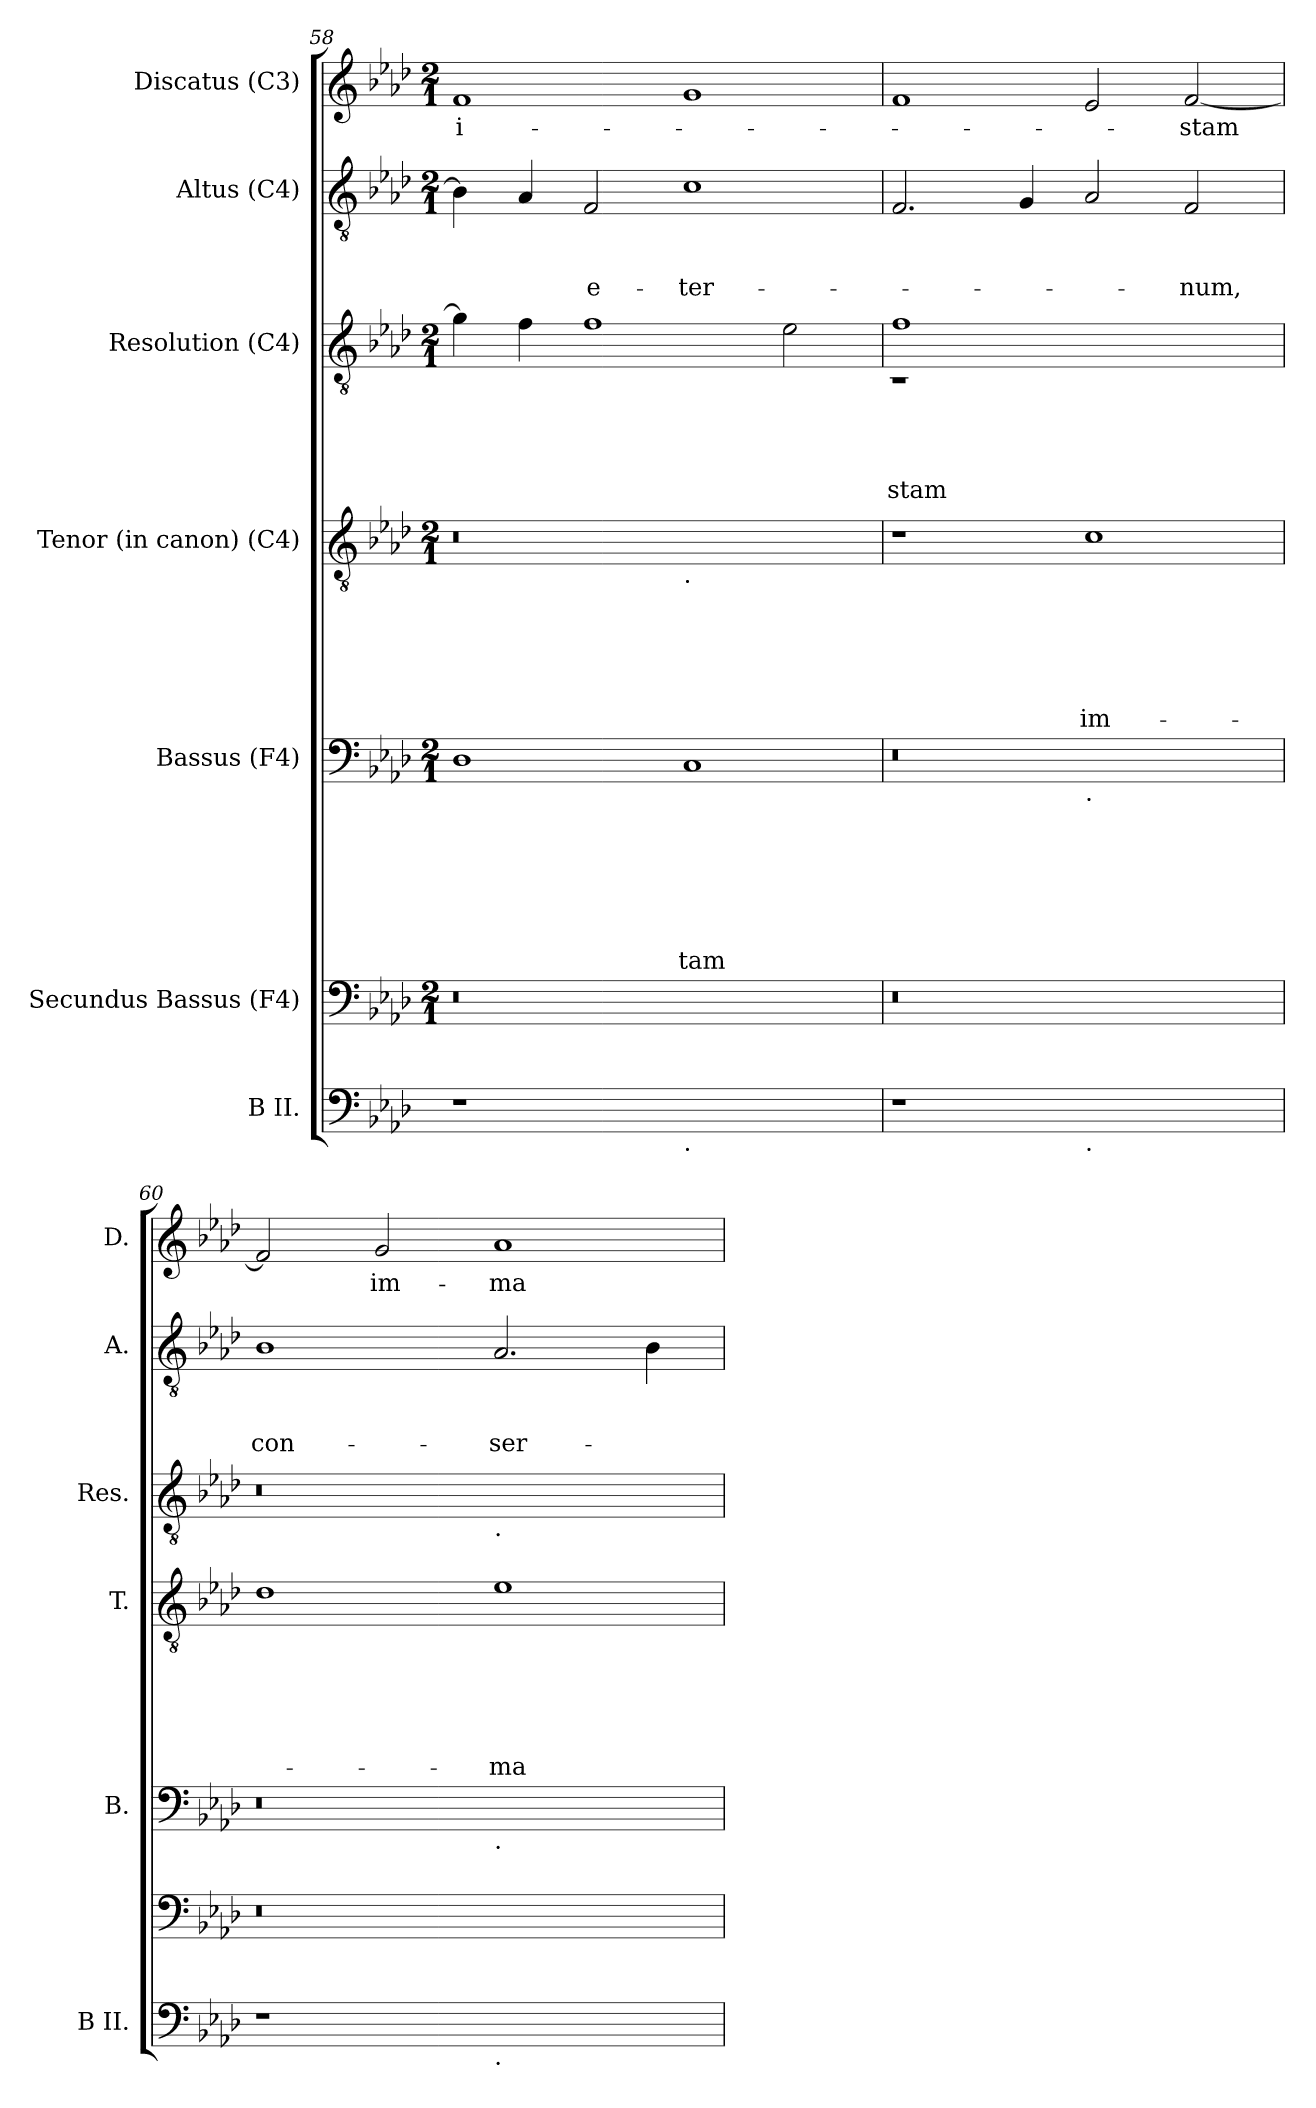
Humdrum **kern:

**kern	**kern	**kern	**text	**text	**text	**text	**text	**text	**text	**kern	**text	**text	**text	**text	**text	**text	**kern	**text	**text	**text	**text	**text	**kern	**text	**text	**text	**kern	**text
*part7	*part6	*part5	*part5	*part5	*part5	*part5	*part5	*part5	*part5	*part4	*part4	*part4	*part4	*part4	*part4	*part4	*part3	*part3	*part3	*part3	*part3	*part3	*part2	*part2	*part2	*part2	*part1	*part1
*staff7	*staff6	*staff5	*staff5	*staff5	*staff5	*staff5	*staff5	*staff5	*staff5	*staff4	*staff4	*staff4	*staff4	*staff4	*staff4	*staff4	*staff3	*staff3	*staff3	*staff3	*staff3	*staff3	*staff2	*staff2	*staff2	*staff2	*staff1	*staff1
*I"B II.	*I"Secundus Bassus (F4)	*I"Bassus (F4)	*	*	*	*	*	*	*	*I"Tenor (in canon) (C4)	*	*	*	*	*	*	*I"Resolution (C4)	*	*	*	*	*	*I"Altus (C4)	*	*	*	*I"Discatus (C3)	*
*I'B II.	*	*I'B.	*	*	*	*	*	*	*	*I'T.	*	*	*	*	*	*	*I'Res.	*	*	*	*	*	*I'A.	*	*	*	*I'D.	*
*clefF4	*clefF4	*clefF4	*	*	*	*	*	*	*	*clefGv2	*	*	*	*	*	*	*clefGv2	*	*	*	*	*	*clefGv2	*	*	*	*clefG2	*
*k[b-e-a-d-]	*k[b-e-a-d-]	*k[b-e-a-d-]	*	*	*	*	*	*	*	*k[b-e-a-d-]	*	*	*	*	*	*	*k[b-e-a-d-]	*	*	*	*	*	*k[b-e-a-d-]	*	*	*	*k[b-e-a-d-]	*
*A-:	*A-:	*A-:	*	*	*	*	*	*	*	*A-:	*	*	*	*	*	*	*A-:	*	*	*	*	*	*A-:	*	*	*	*A-:	*
*	*M2/1	*M2/1	*	*	*	*	*	*	*	*M2/1	*	*	*	*	*	*	*M2/1	*	*	*	*	*	*M2/1	*	*	*	*M2/1	*
=58	=58	=58	=58	=58	=58	=58	=58	=58	=58	=58	=58	=58	=58	=58	=58	=58	=58	=58	=58	=58	=58	=58	=58	=58	=58	=58	=58	=58
!	!	!	!	!	!	!	!	!	!	!	!	!	!	!	!	!	!	!	!	!	!	!	!	!	!	!	!	!LO:LY:b:rj
*	*	*	*	*	*	*	*	*	*	*^	*	*	*	*	*	*	*	*	*	*	*	*	*	*	*	*	*	*
1r	0r	1D-	.	.	.	.	.	.	.	0r	1ryy	.	.	.	.	.	.	4g-\]	.	.	.	.	.	4B-\]	.	.	.	1f	i-
.	.	.	.	.	.	.	.	.	.	.	.	.	.	.	.	.	.	4f\	.	.	.	.	.	4A-/	.	.	.	.	.
!	!	!	!	!	!	!	!	!	!	!	!	!	!	!	!	!	!	!	!	!	!	!	!	!	!	!	!LO:LY:b	!	!
.	.	.	.	.	.	.	.	.	.	.	.	.	.	.	.	.	.	1f	.	.	.	.	.	2F/	.	.	-e-	.	.
!	!	!	!	!	!	!	!	!	!	!	!LO:TX:b:t=.	!	!	!	!	!	!	!	!	!	!	!	!	!	!	!	!	!	!
!LO:TX:b:t=.	!	!	!	!	!	!	!	!	!	!	!	!	!	!	!	!	!	!	!	!	!	!	!	!	!	!	!	!	!
!	!	!	!	!	!	!	!	!	!LO:LY:b	!	!	!	!	!	!	!	!	!	!	!	!	!	!	!	!	!	!LO:LY:b	!	!
1ryy	.	1C	.	.	.	.	.	.	-tam	.	1ryy	.	.	.	.	.	.	.	.	.	.	.	.	1c	.	.	-ter-	1g	.
.	.	.	.	.	.	.	.	.	.	.	.	.	.	.	.	.	.	2e-\	.	.	.	.	.	.	.	.	.	.	.
=59	=59	=59	=59	=59	=59	=59	=59	=59	=59	=59	=59	=59	=59	=59	=59	=59	=59	=59	=59	=59	=59	=59	=59	=59	=59	=59	=59	=59	=59
*	*	*	*	*	*	*	*	*	*	*	*	*	*	*	*	*	*	*^	*	*	*	*	*	*	*	*	*	*	*
!	!	!	!	!	!	!	!	!	!	!	!	!	!	!	!	!	!	!	!LO:N:vis=1	!	!	!	!	!LO:LY:b	!	!	!	!	!	!
*	*	*^	*	*	*	*	*	*	*	*v	*v	*	*	*	*	*	*	*	*	*	*	*	*	*	*	*	*	*	*	*
1r	0r	0r	1ryy	.	.	.	.	.	.	.	1r	.	.	.	.	.	.	1f	0rC	.	.	.	.	-stam	2.F/	.	.	.	1f	.
.	.	.	.	.	.	.	.	.	.	.	.	.	.	.	.	.	.	.	.	.	.	.	.	.	4G/	.	.	.	.	.
!	!	!	!LO:TX:b:t=.	!	!	!	!	!	!	!	!	!	!	!	!	!	!	!	!	!	!	!	!	!	!	!	!	!	!	!
!LO:TX:b:t=.	!	!	!	!	!	!	!	!	!	!	!	!	!	!	!	!	!	!	!	!	!	!	!	!	!	!	!	!	!	!
!	!	!	!	!	!	!	!	!	!	!	!	!	!	!	!	!	!LO:LY:b	!	!	!	!	!	!	!	!	!	!	!	!	!
1ryy	.	.	1ryy	.	.	.	.	.	.	.	1c	.	.	.	.	.	im-	1ryy	.	.	.	.	.	.	2A-/	.	.	.	2e-/	.
!	!	!	!	!	!	!	!	!	!	!	!	!	!	!	!	!	!	!	!	!	!	!	!	!	!	!	!	!LO:LY:b	!	!LO:LY:b
.	.	.	.	.	.	.	.	.	.	.	.	.	.	.	.	.	.	.	.	.	.	.	.	.	2F/	.	.	-num,	[<2f/	-stam
=60	=60	=60	=60	=60	=60	=60	=60	=60	=60	=60	=60	=60	=60	=60	=60	=60	=60	=60	=60	=60	=60	=60	=60	=60	=60	=60	=60	=60	=60	=60
!	!	!	!	!	!	!	!	!	!	!	!	!	!	!	!	!	!	!	!	!	!	!	!	!	!	!	!	!LO:LY:b	!	!
1r	0r	0r	1ryy	.	.	.	.	.	.	.	1d-	.	.	.	.	.	.	0r	1ryy	.	.	.	.	.	1B-	.	.	con-	2f/]	.
!	!	!	!	!	!	!	!	!	!	!	!	!	!	!	!	!	!	!	!	!	!	!	!	!	!	!	!	!	!	!LO:LY:b
.	.	.	.	.	.	.	.	.	.	.	.	.	.	.	.	.	.	.	.	.	.	.	.	.	.	.	.	.	2g/	im-
!	!	!	!	!	!	!	!	!	!	!	!	!	!	!	!	!	!	!	!LO:TX:b:t=.	!	!	!	!	!	!	!	!	!	!	!
!	!	!	!LO:TX:b:t=.	!	!	!	!	!	!	!	!	!	!	!	!	!	!	!	!	!	!	!	!	!	!	!	!	!	!	!
!LO:TX:b:t=.	!	!	!	!	!	!	!	!	!	!	!	!	!	!	!	!	!	!	!	!	!	!	!	!	!	!	!	!	!	!
!	!	!	!	!	!	!	!	!	!	!	!	!	!	!	!	!	!LO:LY:b	!	!	!	!	!	!	!	!	!	!	!LO:LY:b	!	!LO:LY:b
1ryy	.	.	1ryy	.	.	.	.	.	.	.	[>1e-	.	.	.	.	.	-ma-	.	1ryy	.	.	.	.	.	2.A-/	.	.	-ser-	1a-	-ma-
.	.	.	.	.	.	.	.	.	.	.	.	.	.	.	.	.	.	.	.	.	.	.	.	.	4B-\	.	.	.	.	.
*	*	*v	*v	*	*	*	*	*	*	*	*	*	*	*	*	*	*	*v	*v	*	*	*	*	*	*	*	*	*	*	*
=	=	=	=	=	=	=	=	=	=	=	=	=	=	=	=	=	=	=	=	=	=	=	=	=	=	=	=	=
*-	*-	*-	*-	*-	*-	*-	*-	*-	*-	*-	*-	*-	*-	*-	*-	*-	*-	*-	*-	*-	*-	*-	*-	*-	*-	*-	*-	*-
